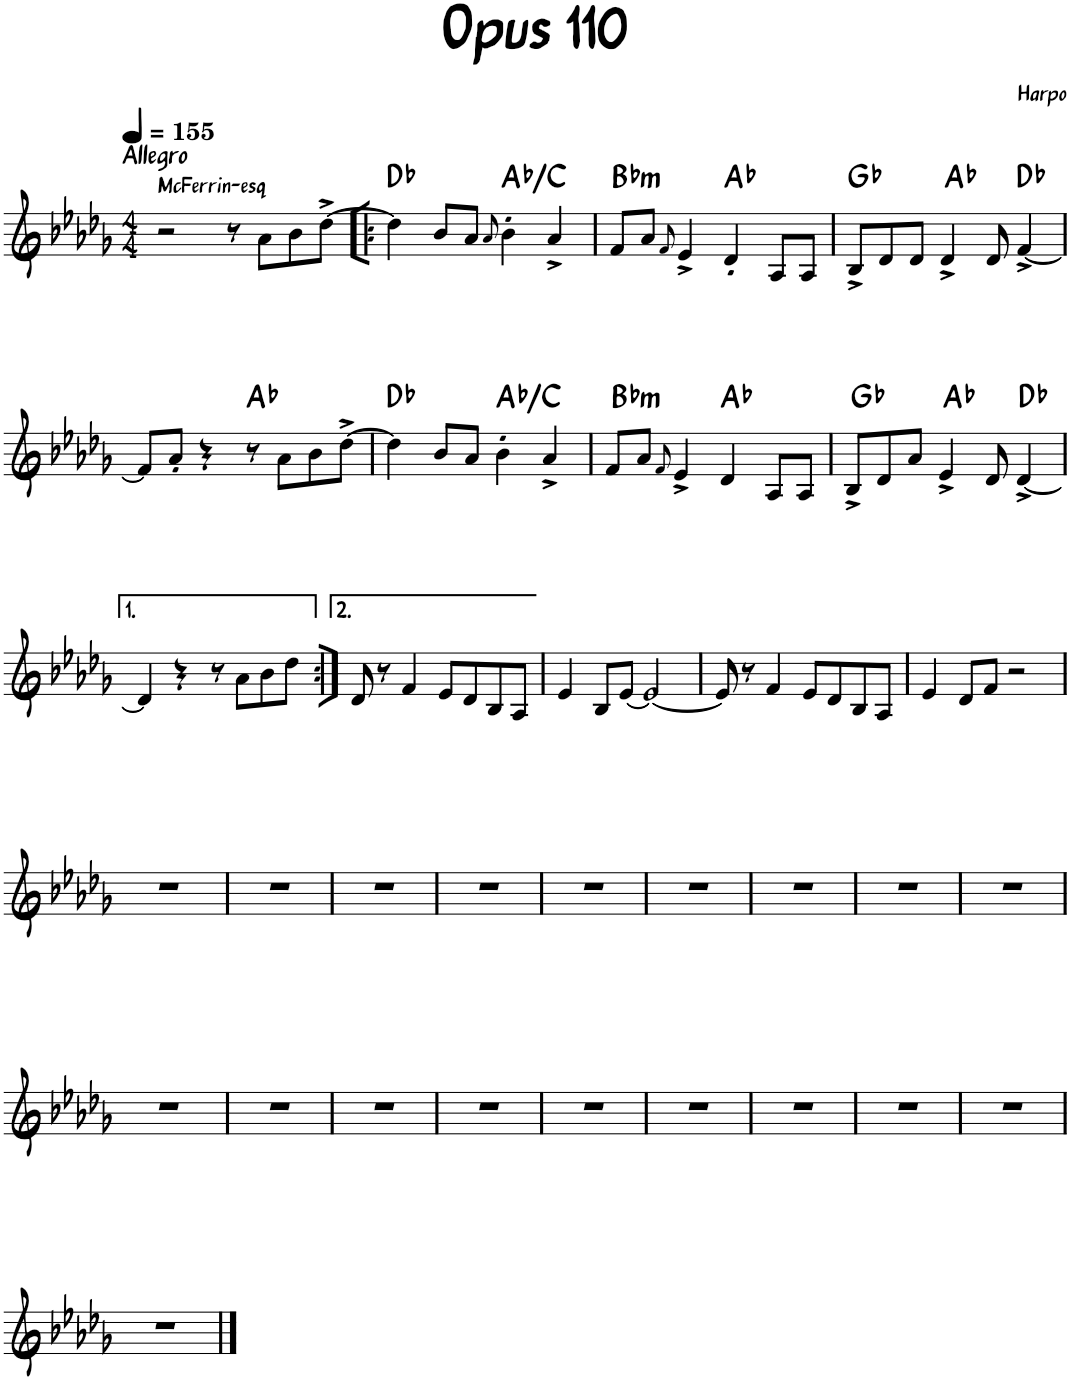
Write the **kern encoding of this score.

**kern	**harte
*part1	*part1
*staff1	*
*I"Piano	*
*I'Pno.	*
*clefG2	*
*k[b-e-a-d-g-]	*
*M4/4	*
*MM155	*
=1	=1
!LO:TX:a:B:t=Allegro	!
!LO:TX:a:t=McFerrin-esq	!
2r	.
8r	.
8a-\L	.
8b-\	.
[8dd-^\J	.
=2!|:	=2!|:
4dd-\]	Db:maj
8b-/L	.
8a-/J	.
8qa-/	.
4b-'\	Ab:maj/3
4a-^/	.
=3	=3
!	!LO:H:kt=m
8f/L	Bb:min
8a-/J	.
8qf/	.
4e-^/	.
4d-'/	Ab:maj
8A-/L	.
8A-/J	.
=4	=4
8B-^/L	Gb:maj
8d-/	.
8d-/J	.
4d-^/	Ab:maj
8d-/	.
[4f^/	Db:maj
!!LO:LB:g=z
=5	=5
8f/L]	.
8a-'/J	.
4r	.
8r	Ab:maj
8a-\L	.
8b-\	.
[8dd-^\J	.
=6	=6
4dd-\]	Db:maj
8b-/L	.
8a-/J	.
4b-'\	Ab:maj/3
4a-^/	.
=7	=7
!	!LO:H:kt=m
8f/L	Bb:min
8a-/J	.
8qf/	.
4e-^/	.
4d-/	Ab:maj
8A-/L	.
8A-/J	.
=8	=8
8B-^/L	Gb:maj
8d-/	.
8a-/J	.
4e-^/	Ab:maj
8d-/	.
[4d-^/	Db:maj
!!LO:LB:g=z
=9	=9
4d-/]	.
4r	.
8r	.
8a-\L	.
8b-\	.
8dd-\J	.
=10:|!	=10:|!
8d-/	.
8r	.
4f/	.
8e-/L	.
8d-/	.
8B-/	.
8A-/J	.
=11	=11
4e-/	.
8B-/L	.
[8e-/J	.
2e-/_	.
=12	=12
8e-/]	.
8r	.
4f/	.
8e-/L	.
8d-/	.
8B-/	.
8A-/J	.
=13	=13
4e-/	.
8d-/L	.
8f/J	.
2r	.
!!LO:LB:g=z
=14	=14
1r	.
=15	=15
1r	.
=16	=16
1r	.
=17	=17
1r	.
=18	=18
1r	.
=19	=19
1r	.
=20	=20
1r	.
=21	=21
1r	.
=22	=22
1r	.
!!LO:LB:g=z
=23	=23
1r	.
=24	=24
1r	.
=25	=25
1r	.
=26	=26
1r	.
=27	=27
1r	.
=28	=28
1r	.
=29	=29
1r	.
=30	=30
1r	.
=31	=31
1r	.
!!LO:LB:g=z
=32	=32
1r	.
==	==
*-	*-
